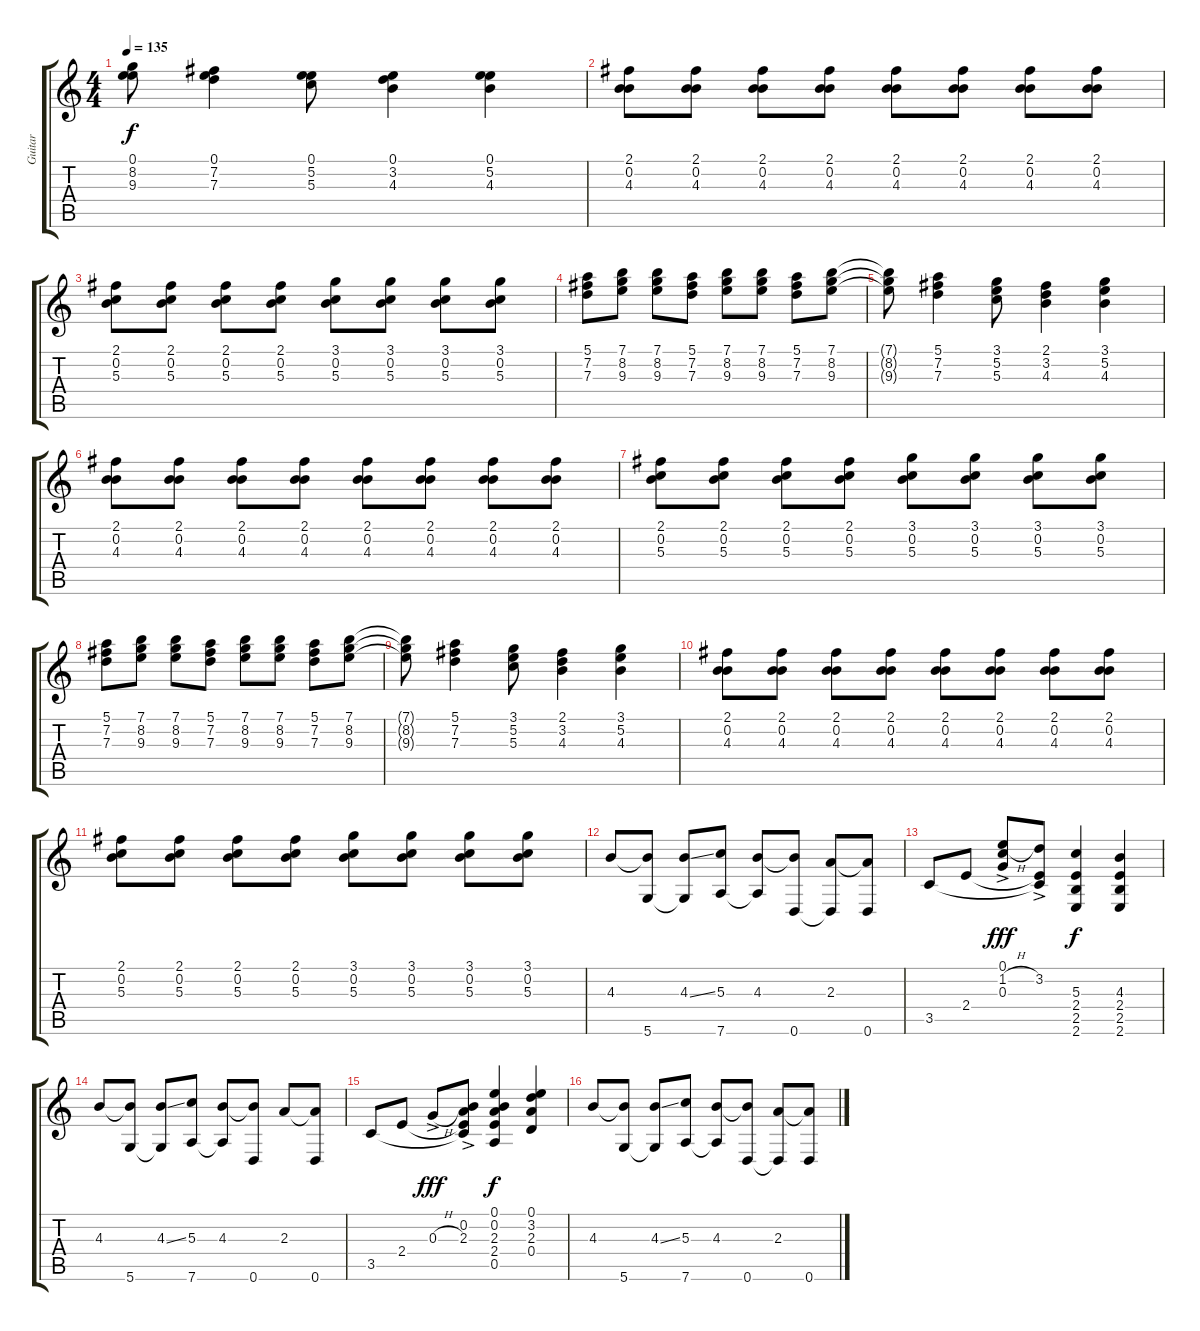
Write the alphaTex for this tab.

\track ("Guitar" "Guitar") {instrument distortionguitar}
\staff {score tabs}
\tuning (E4 B3 G3 D3 A2 D2) {hide}
\ts (4 4)
\tempo 135
\clef g2
\ks c
(0.1{t} 8.2{t} 9.3{t}).8{dy f} (0.1 7.2 7.3).4 (0.1 5.2 5.3).8 (0.1 3.2 4.3).4 (0.1 5.2 4.3).4 |
(2.1 0.2 4.3).8 (2.1 0.2 4.3).8 (2.1 0.2 4.3).8 (2.1 0.2 4.3).8 (2.1 0.2 4.3).8 (2.1 0.2 4.3).8 (2.1 0.2 4.3).8 (2.1 0.2 4.3).8 |
(2.1 0.2 5.3).8 (2.1 0.2 5.3).8 (2.1 0.2 5.3).8 (2.1 0.2 5.3).8 (3.1 0.2 5.3).8 (3.1 0.2 5.3).8 (3.1 0.2 5.3).8 (3.1 0.2 5.3).8 |
(5.1 7.2 7.3).8 (7.1 8.2 9.3).8 (7.1 8.2 9.3).8 (5.1 7.2 7.3).8 (7.1 8.2 9.3).8 (7.1 8.2 9.3).8 (5.1 7.2 7.3).8 (7.1 8.2 9.3).8 |
(7.1{t} 8.2{t} 9.3{t}).8 (5.1 7.2 7.3).4 (3.1 5.2 5.3).8 (2.1 3.2 4.3).4 (3.1 5.2 4.3).4 |
(2.1 0.2 4.3).8 (2.1 0.2 4.3).8 (2.1 0.2 4.3).8 (2.1 0.2 4.3).8 (2.1 0.2 4.3).8 (2.1 0.2 4.3).8 (2.1 0.2 4.3).8 (2.1 0.2 4.3).8 |
(2.1 0.2 5.3).8 (2.1 0.2 5.3).8 (2.1 0.2 5.3).8 (2.1 0.2 5.3).8 (3.1 0.2 5.3).8 (3.1 0.2 5.3).8 (3.1 0.2 5.3).8 (3.1 0.2 5.3).8 |
(5.1 7.2 7.3).8 (7.1 8.2 9.3).8 (7.1 8.2 9.3).8 (5.1 7.2 7.3).8 (7.1 8.2 9.3).8 (7.1 8.2 9.3).8 (5.1 7.2 7.3).8 (7.1 8.2 9.3).8 |
(7.1{t} 8.2{t} 9.3{t}).8 (5.1 7.2 7.3).4 (3.1 5.2 5.3).8 (2.1 3.2 4.3).4 (3.1 5.2 4.3).4 |
(2.1 0.2 4.3).8 (2.1 0.2 4.3).8 (2.1 0.2 4.3).8 (2.1 0.2 4.3).8 (2.1 0.2 4.3).8 (2.1 0.2 4.3).8 (2.1 0.2 4.3).8 (2.1 0.2 4.3).8 |
(2.1 0.2 5.3).8 (2.1 0.2 5.3).8 (2.1 0.2 5.3).8 (2.1 0.2 5.3).8 (3.1 0.2 5.3).8 (3.1 0.2 5.3).8 (3.1 0.2 5.3).8 (3.1 0.2 5.3).8 |
4.3.8 (4.3{t} 5.6).8 (4.3{ss} 5.6{t}).8 (5.3 7.6).8 (4.3 7.6{t}).8 (4.3{t} 0.6).8 (2.3 0.6{t}).8 (2.3{t} 0.6).8 |
3.5.8 2.4.8 (0.1{ac} 1.2{h ac} 0.3{ac}).8{dy fff} (3.2{ac} 2.4{t} 3.5{t}).8 (5.3 2.4 2.5 2.6).4{dy f} (4.3 2.4 2.5 2.6).4 |
4.3.8 (4.3{t} 5.6).8 (4.3{ss} 5.6{t}).8 (5.3 7.6).8 (4.3 7.6{t}).8 (4.3{t} 0.6).8 2.3.8 (2.3{t} 0.6).8 |
3.5.8 2.4.8 0.3{h ac}.8{dy fff} (0.2{ac} 2.3{ac} 2.4{t} 3.5{t}).8 (0.1 0.2 2.3 2.4 0.5).4{dy f} (0.1 3.2 2.3 0.4).4 |
4.3.8 (4.3{t} 5.6).8 (4.3{ss} 5.6{t}).8 (5.3 7.6).8 (4.3 7.6{t}).8 (4.3{t} 0.6).8 (2.3 0.6{t}).8 (2.3{t} 0.6).8
